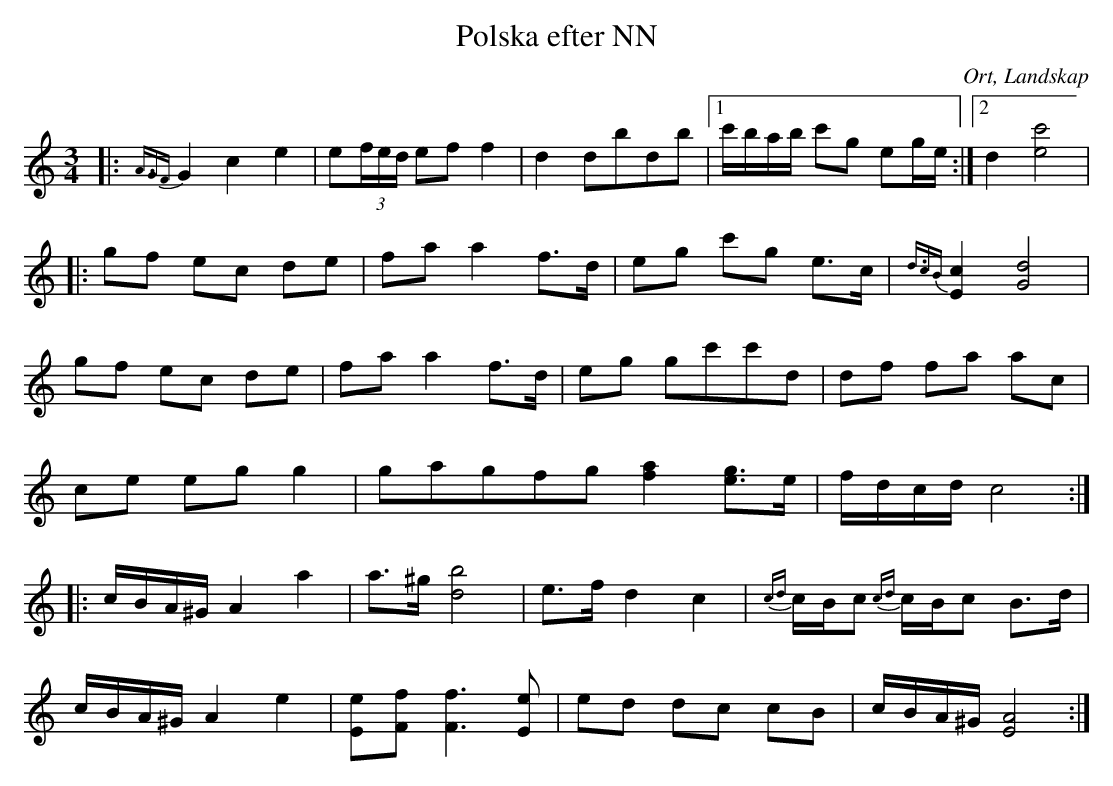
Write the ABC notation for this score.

X:1
T:Polska efter NN
O:Ort, Landskap
M:3/4
L:1/8
K:C
|:{A3/2GF}G2 c2 e2|e(3f/e/d/ ef f2|d2 dbdb|1 c'/b/a/b/ c'g eg/e/:|2 d2 [e4c'4]|
|:gf ec de|fa a2 f>d|eg c'g e>c|{d3/2cB}[c2E2] [G4d4]|
gf ec de|fa a2 f>d|eg gc'c'd|df fa ac|
ce eg g2|g2/5a2/5g2/5f2/5g2/5 [f2a2] [eg]>e|f/d/c/d/  c4:|
|:c/B/A/^G/ A2 a2|a>^g [d4b4]|e>f d2 c2|{c4/5d4/5}c/B/c {c4/5d4/5}c/B/c B>d|
c/B/A/^G/ A2 e2|[Ee][Ff] [F3f3] [Ee] |ed dc cB|c/B/A/^G/ [E4A4]:|
